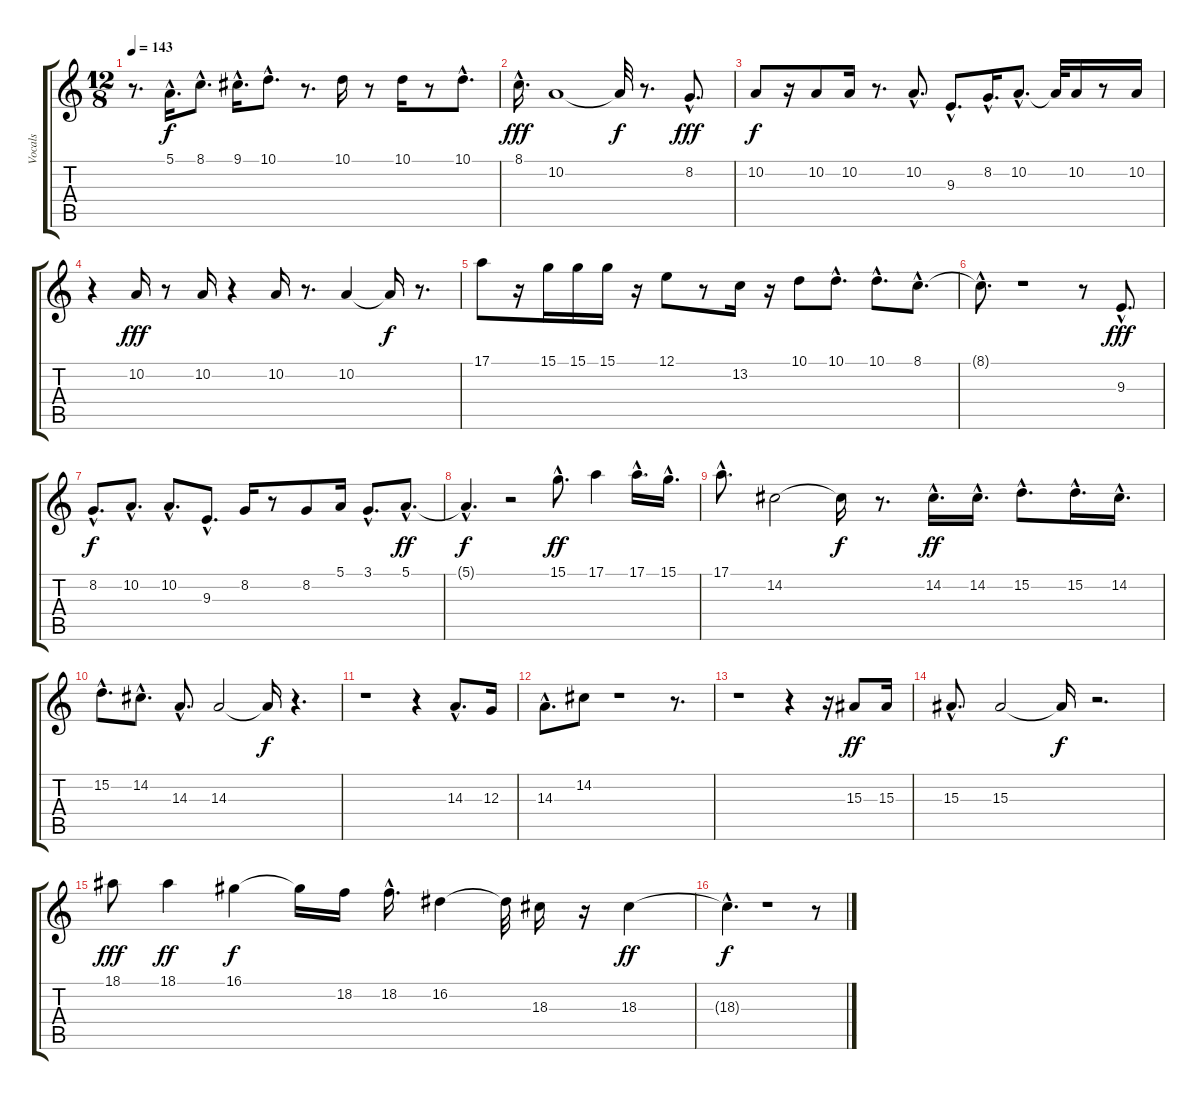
\track ("Vocals" "Vocals") {instrument harmonica}
\staff {score tabs}
\tuning (E4 B3 G3 D3 A2 E2) {hide}
\ts (12 8)
\tempo 143
\clef g2
\ks c
r.8{d dy fff} 5.1{hac}.16{d dy f} 8.1{hac}.8{d} 9.1{hac}.16{d} 10.1{hac}.8{d} r.8{d} 10.1.16 r.8 10.1.16 r.8 10.1{hac}.8{d} |
8.1{hac}.16{d dy fff} 10.2.1 10.2{t}.32{dy f} r.8{d} 8.2{hac}.8{d dy fff} |
10.2.8{dy f} r.16 10.2.8 10.2.16 r.8{d} 10.2{hac}.8{d} 9.3{hac}.8{d} 8.2{hac}.16{d} 10.2{hac}.8{d} 10.2{t}.32 10.2.16 r.8 10.2.16 |
r.4 10.2.16{dy fff} r.8 10.2.16 r.4 10.2.16 r.8{d} 10.2.4 10.2{t}.16{dy f} r.8{d} |
17.1.8 r.16 15.1.16 15.1.16 15.1.16 r.16 12.1.8 r.8 13.2.16 r.16 10.1.8 10.1{hac}.8{d} 10.1{hac}.8{d} 8.1{hac}.8{d} |
8.1{hac t}.8{d} r.1 r.8 9.3{hac}.8{d dy fff} |
8.2{hac}.8{d dy f} 10.2{hac}.8{d} 10.2{hac}.8{d} 9.3{hac}.8{d} 8.2.16 r.8 8.2.8 5.1.16 3.1{hac}.8{d} 5.1{hac}.8{d dy ff} |
5.1{hac t}.4{d dy f} r.2 15.1{hac}.8{d dy ff} 17.1.4 17.1{hac}.16{d} 15.1{hac}.16{d} |
17.1{hac}.8{d} 14.2.2 14.2{t}.16{dy f} r.8{d} 14.2{hac}.16{d dy ff} 14.2{hac}.16{d} 15.2{hac}.8{d} 15.2{hac}.16{d} 14.2{hac}.16{d} |
15.2{hac}.8{d} 14.2{hac}.8{d} 14.3{hac}.8{d} 14.3.2 14.3{t}.16{dy f} r.4{d} |
r.1 r.4 14.3{hac}.8{d} 12.3.16 |
14.3{hac}.8{d} 14.2.8 r.1 r.8{d} |
r.1 r.4 r.16 15.3.8{dy ff} 15.3.16 |
15.3{hac}.8{d} 15.3.2 15.3{t}.16{dy f} r.2{d} |
18.1.8{dy fff} 18.1.4{dy ff} 16.1.4{dy f} 16.1{t}.16 18.2.16 18.2{hac}.16{d} 16.2.4 16.2{t}.32 18.3.16 r.16 18.3.4{dy ff} |
18.3{hac t}.4{d dy f} r.1 r.8
